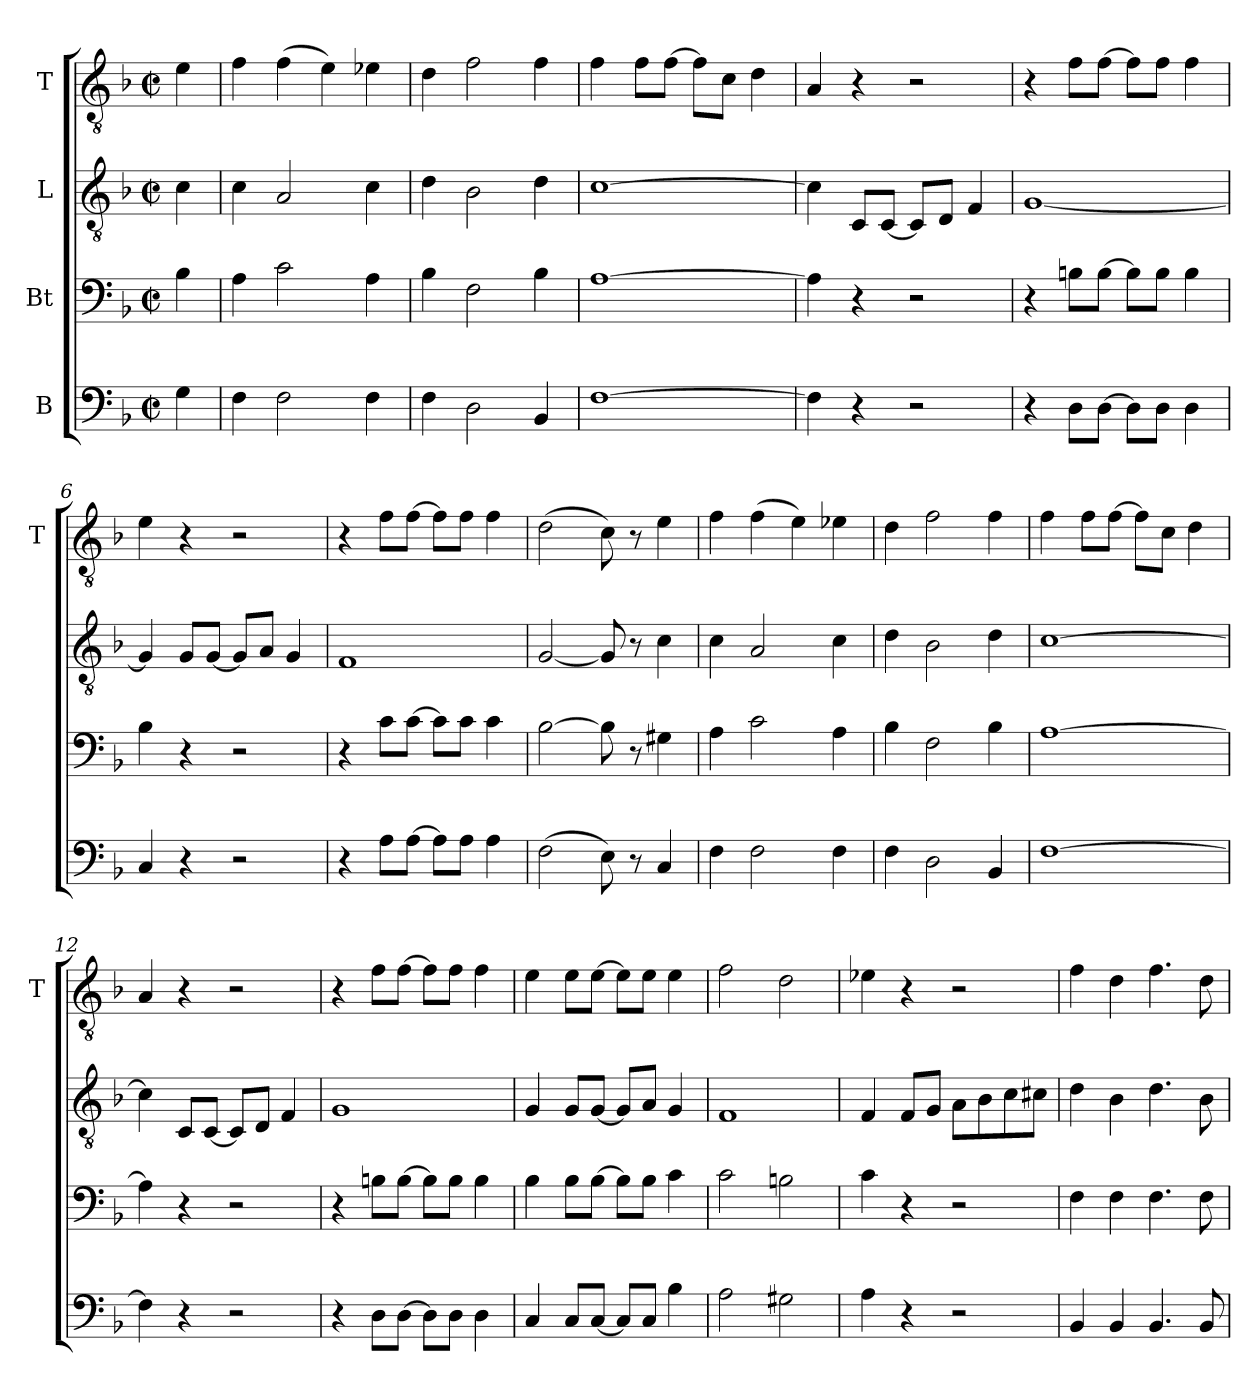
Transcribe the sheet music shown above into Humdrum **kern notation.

**kern	**kern	**kern	**kern
*part4	*part3	*part2	*part1
*staff4	*staff3	*staff2	*staff1
*I"B	*I"Bt	*I"L	*I"T
*	*	*	*I'T
*clefF4	*clefF4	*clefGv2	*clefGv2
*k[b-]	*k[b-]	*k[b-]	*k[b-]
*F:	*F:	*F:	*F:
*M2/2	*M2/2	*M2/2	*M2/2
*met(c|)	*met(c|)	*met(c|)	*met(c|)
=	=	=	=
4G	4B-	4c	4e
=1	=1	=1	=1
4F	4A	4c	4f
2F	2c	2A	(4f
.	.	.	4e)
4F	4A	4c	4e-X
=2	=2	=2	=2
4F	4B-	4d	4d
2D	2F	2B-	2f
4BB-	4B-	4d	4f
=3	=3	=3	=3
[1F	[1A	[1c	4f
.	.	.	8fL
.	.	.	[8fJ
.	.	.	8fL]
.	.	.	8cJ
.	.	.	4d
=4	=4	=4	=4
4F]	4A]	4c]	4A
4r	4r	8CL	4r
.	.	[8CJ	.
2r	2r	8CL]	2r
.	.	8DJ	.
.	.	4F	.
=5	=5	=5	=5
4r	4r	[1G	4r
8DL	8BnL	.	8fL
[8DJ	[8BJ	.	[8fJ
8DL]	8BL]	.	8fL]
8DJ	8BJ	.	8fJ
4D	4B	.	4f
=6	=6	=6	=6
4C	4B-	4G]	4e
4r	4r	8GL	4r
.	.	[8GJ	.
2r	2r	8GL]	2r
.	.	8AJ	.
.	.	4G	.
=7	=7	=7	=7
4r	4r	1F	4r
8AL	8cL	.	8fL
[8AJ	[8cJ	.	[8fJ
8AL]	8cL]	.	8fL]
8AJ	8cJ	.	8fJ
4A	4c	.	4f
=8	=8	=8	=8
(2F	[2B-	[2G	(2d
8E)	8B-]	8G]	8c)
8r	8r	8r	8r
4C	4G#X	4c	4e
=9	=9	=9	=9
4F	4A	4c	4f
2F	2c	2A	(4f
.	.	.	4e)
4F	4A	4c	4e-X
=10	=10	=10	=10
4F	4B-	4d	4d
2D	2F	2B-	2f
4BB-	4B-	4d	4f
=11	=11	=11	=11
[1F	[1A	[1c	4f
.	.	.	8fL
.	.	.	[8fJ
.	.	.	8fL]
.	.	.	8cJ
.	.	.	4d
=12	=12	=12	=12
4F]	4A]	4c]	4A
4r	4r	8CL	4r
.	.	[8CJ	.
2r	2r	8CL]	2r
.	.	8DJ	.
.	.	4F	.
=13	=13	=13	=13
4r	4r	1G	4r
8DL	8BnL	.	8fL
[8DJ	[8BJ	.	[8fJ
8DL]	8BL]	.	8fL]
8DJ	8BJ	.	8fJ
4D	4B	.	4f
=14	=14	=14	=14
4C	4B-	4G	4e
8CL	8B-L	8GL	8eL
[8CJ	[8B-J	[8GJ	[8eJ
8CL]	8B-L]	8GL]	8eL]
8CJ	8B-J	8AJ	8eJ
4B-	4c	4G	4e
=15	=15	=15	=15
2A	2c	1F	2f
2G#X	2Bn	.	2d
=16	=16	=16	=16
4A	4c	4F	4e-X
4r	4r	8FL	4r
.	.	8GJ	.
2r	2r	8AL	2r
.	.	8B-	.
.	.	8c	.
.	.	8c#XJ	.
=17	=17	=17	=17
4BB-	4F	4d	4f
4BB-	4F	4B-	4d
4.BB-	4.F	4.d	4.f
8BB-	8F	8B-	8d
=	=	=	=
*-	*-	*-	*-
